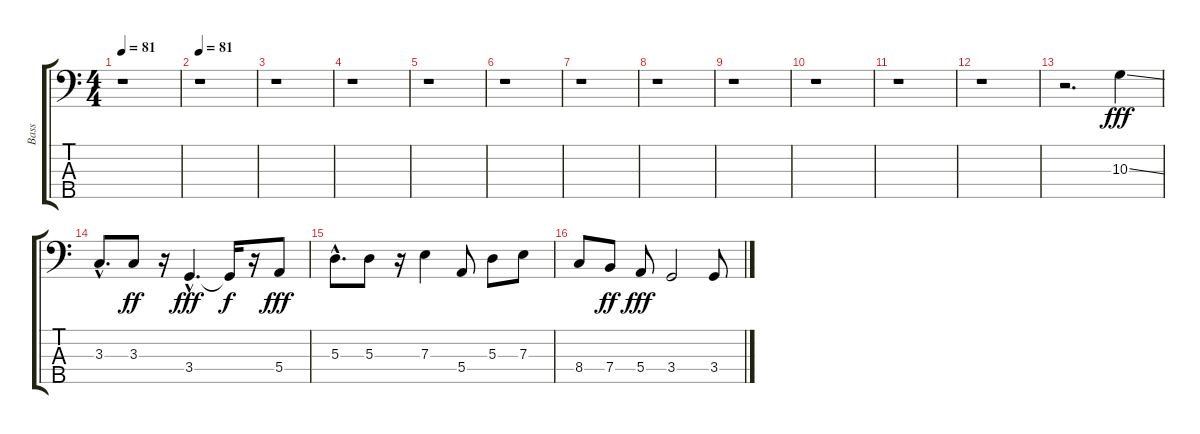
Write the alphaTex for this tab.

\track ("Bass" "Bass") {instrument electricbassfinger}
\staff {score tabs}
\tuning (G2 D2 A1 E1 B0) {hide}
\ts (4 4)
\tempo 81
\clef f4
\ks c
r.1{dy fff instrument electricbassfinger} |
\tempo 81
r.1 |
r.1 |
r.1 |
r.1 |
r.1 |
r.1 |
r.1 |
r.1 |
r.1 |
r.1 |
r.1 |
r.2{d} 10.3{ss}.4 |
3.3{hac}.8{d} 3.3.8{dy ff} r.16 3.4{hac}.4{d dy fff} 3.4{t}.16{dy f} r.16 5.4.8{dy fff} |
5.3{hac}.8{d} 5.3.8 r.16 7.3.4 5.4.8 5.3.8 7.3.8 |
8.4.8 7.4.8{dy ff} 5.4.8{dy fff} 3.4.2 3.4.8
